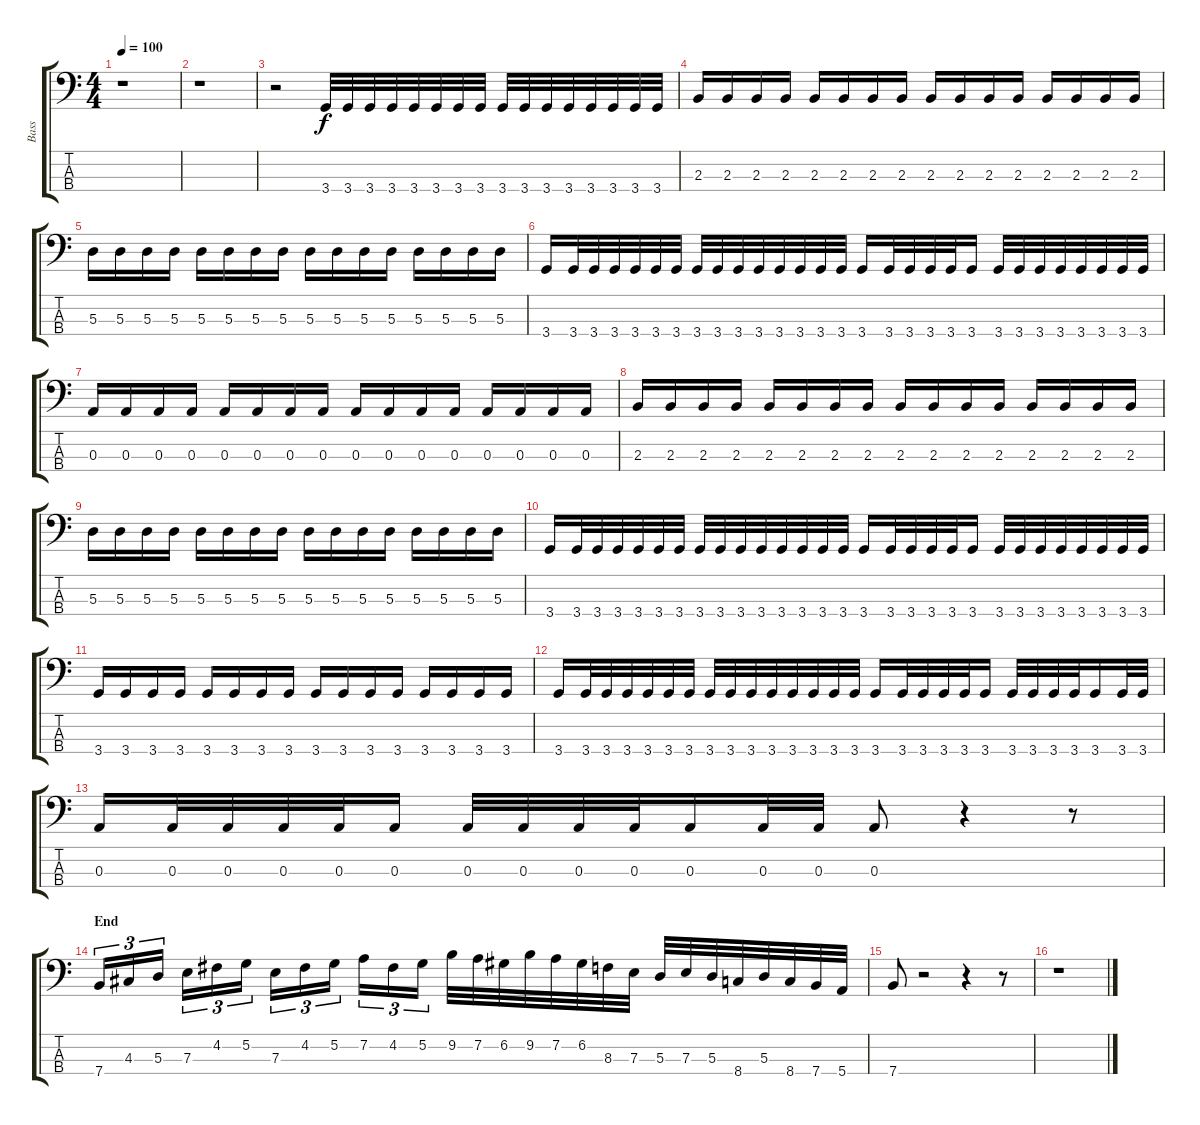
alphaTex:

\track ("Bass" "Bass") {instrument electricbassfinger}
\staff {score tabs}
\tuning (G2 D2 A1 E1) {hide}
\ts (4 4)
\tempo 100
\clef f4
\ks c
r.1{dy f} |
r.1 |
r.2 3.4.32 3.4.32 3.4.32 3.4.32 3.4.32 3.4.32 3.4.32 3.4.32 3.4.32 3.4.32 3.4.32 3.4.32 3.4.32 3.4.32 3.4.32 3.4.32 |
\section ("" "")
2.3.16 2.3.16 2.3.16 2.3.16 2.3.16 2.3.16 2.3.16 2.3.16 2.3.16 2.3.16 2.3.16 2.3.16 2.3.16 2.3.16 2.3.16 2.3.16 |
5.3.16 5.3.16 5.3.16 5.3.16 5.3.16 5.3.16 5.3.16 5.3.16 5.3.16 5.3.16 5.3.16 5.3.16 5.3.16 5.3.16 5.3.16 5.3.16 |
3.4.16 3.4.32 3.4.32 3.4.32 3.4.32 3.4.32 3.4.32 3.4.32 3.4.32 3.4.32 3.4.32 3.4.32 3.4.32 3.4.32 3.4.32 3.4.16 3.4.32 3.4.32 3.4.32 3.4.32 3.4.16 3.4.32 3.4.32 3.4.32 3.4.32 3.4.32 3.4.32 3.4.32 3.4.32 |
0.3.16 0.3.16 0.3.16 0.3.16 0.3.16 0.3.16 0.3.16 0.3.16 0.3.16 0.3.16 0.3.16 0.3.16 0.3.16 0.3.16 0.3.16 0.3.16 |
\section ("" "")
2.3.16 2.3.16 2.3.16 2.3.16 2.3.16 2.3.16 2.3.16 2.3.16 2.3.16 2.3.16 2.3.16 2.3.16 2.3.16 2.3.16 2.3.16 2.3.16 |
5.3.16 5.3.16 5.3.16 5.3.16 5.3.16 5.3.16 5.3.16 5.3.16 5.3.16 5.3.16 5.3.16 5.3.16 5.3.16 5.3.16 5.3.16 5.3.16 |
3.4.16 3.4.32 3.4.32 3.4.32 3.4.32 3.4.32 3.4.32 3.4.32 3.4.32 3.4.32 3.4.32 3.4.32 3.4.32 3.4.32 3.4.32 3.4.16 3.4.32 3.4.32 3.4.32 3.4.32 3.4.16 3.4.32 3.4.32 3.4.32 3.4.32 3.4.32 3.4.32 3.4.32 3.4.32 |
3.4.16 3.4.16 3.4.16 3.4.16 3.4.16 3.4.16 3.4.16 3.4.16 3.4.16 3.4.16 3.4.16 3.4.16 3.4.16 3.4.16 3.4.16 3.4.16 |
3.4.16 3.4.32 3.4.32 3.4.32 3.4.32 3.4.32 3.4.32 3.4.32 3.4.32 3.4.32 3.4.32 3.4.32 3.4.32 3.4.32 3.4.32 3.4.16 3.4.32 3.4.32 3.4.32 3.4.32 3.4.16 3.4.32 3.4.32 3.4.32 3.4.32 3.4.16 3.4.32 3.4.32 |
0.3.16 0.3.32 0.3.32 0.3.32 0.3.32 0.3.16 0.3.32 0.3.32 0.3.32 0.3.32 0.3.16 0.3.32 0.3.32 0.3.8 r.4 r.8 |
\section ("" "End")
7.4.16{tu (3 2)} 4.3.16{tu (3 2)} 5.3.16{tu (3 2)} 7.3.16{tu (3 2)} 4.2.16{tu (3 2)} 5.2.16{tu (3 2)} 7.3.16{tu (3 2)} 4.2.16{tu (3 2)} 5.2.16{tu (3 2)} 7.2.16{tu (3 2)} 4.2.16{tu (3 2)} 5.2.16{tu (3 2)} 9.2.32 7.2.32 6.2.32 9.2.32 7.2.32 6.2.32 8.3.32 7.3.32 5.3.32 7.3.32 5.3.32 8.4.32 5.3.32 8.4.32 7.4.32 5.4.32 |
7.4.8 r.2 r.4 r.8 |
r.1
